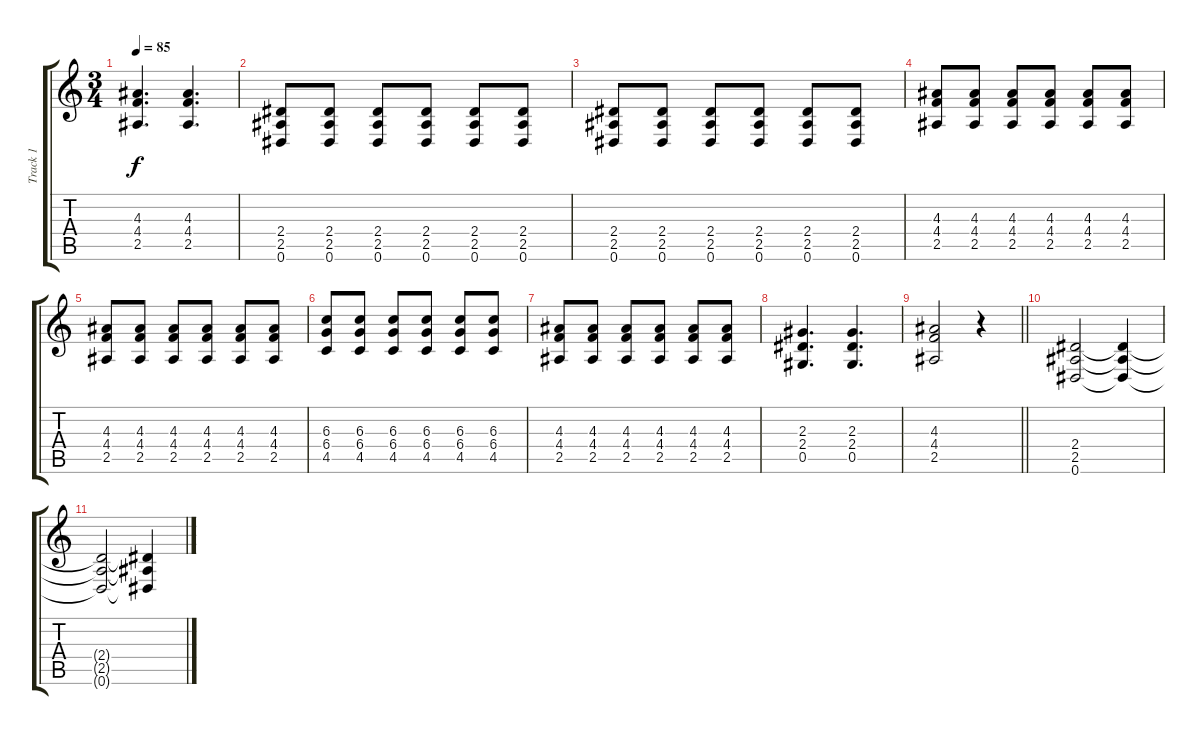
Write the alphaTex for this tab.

\track ("Track 1" "Track 1") {instrument distortionguitar}
\staff {score tabs}
\tuning (Eb4 Bb3 Gb3 Db3 Ab2 Eb2) {hide}
\ts (3 4)
\tempo 85
\clef g2
\ks c
(4.3 4.4 2.5).4{d dy f} (4.3 4.4 2.5).4{d} |
(2.4 2.5 0.6).8 (2.4 2.5 0.6).8 (2.4 2.5 0.6).8 (2.4 2.5 0.6).8 (2.4 2.5 0.6).8 (2.4 2.5 0.6).8 |
(2.4 2.5 0.6).8 (2.4 2.5 0.6).8 (2.4 2.5 0.6).8 (2.4 2.5 0.6).8 (2.4 2.5 0.6).8 (2.4 2.5 0.6).8 |
(4.3 4.4 2.5).8 (4.3 4.4 2.5).8 (4.3 4.4 2.5).8 (4.3 4.4 2.5).8 (4.3 4.4 2.5).8 (4.3 4.4 2.5).8 |
(4.3 4.4 2.5).8 (4.3 4.4 2.5).8 (4.3 4.4 2.5).8 (4.3 4.4 2.5).8 (4.3 4.4 2.5).8 (4.3 4.4 2.5).8 |
(6.3 6.4 4.5).8 (6.3 6.4 4.5).8 (6.3 6.4 4.5).8 (6.3 6.4 4.5).8 (6.3 6.4 4.5).8 (6.3 6.4 4.5).8 |
(4.3 4.4 2.5).8 (4.3 4.4 2.5).8 (4.3 4.4 2.5).8 (4.3 4.4 2.5).8 (4.3 4.4 2.5).8 (4.3 4.4 2.5).8 |
(2.3 2.4 0.5).4{d} (2.3 2.4 0.5).4{d} |
\barLineRight lightlight
(4.3 4.4 2.5).2 r.4 |
(2.4 2.5 0.6).2 (2.4{t} 2.5{t} 0.6{t}).4 |
(2.4{t} 2.5{t} 0.6{t}).2 (2.4{t} 2.5{t} 0.6{t}).4
